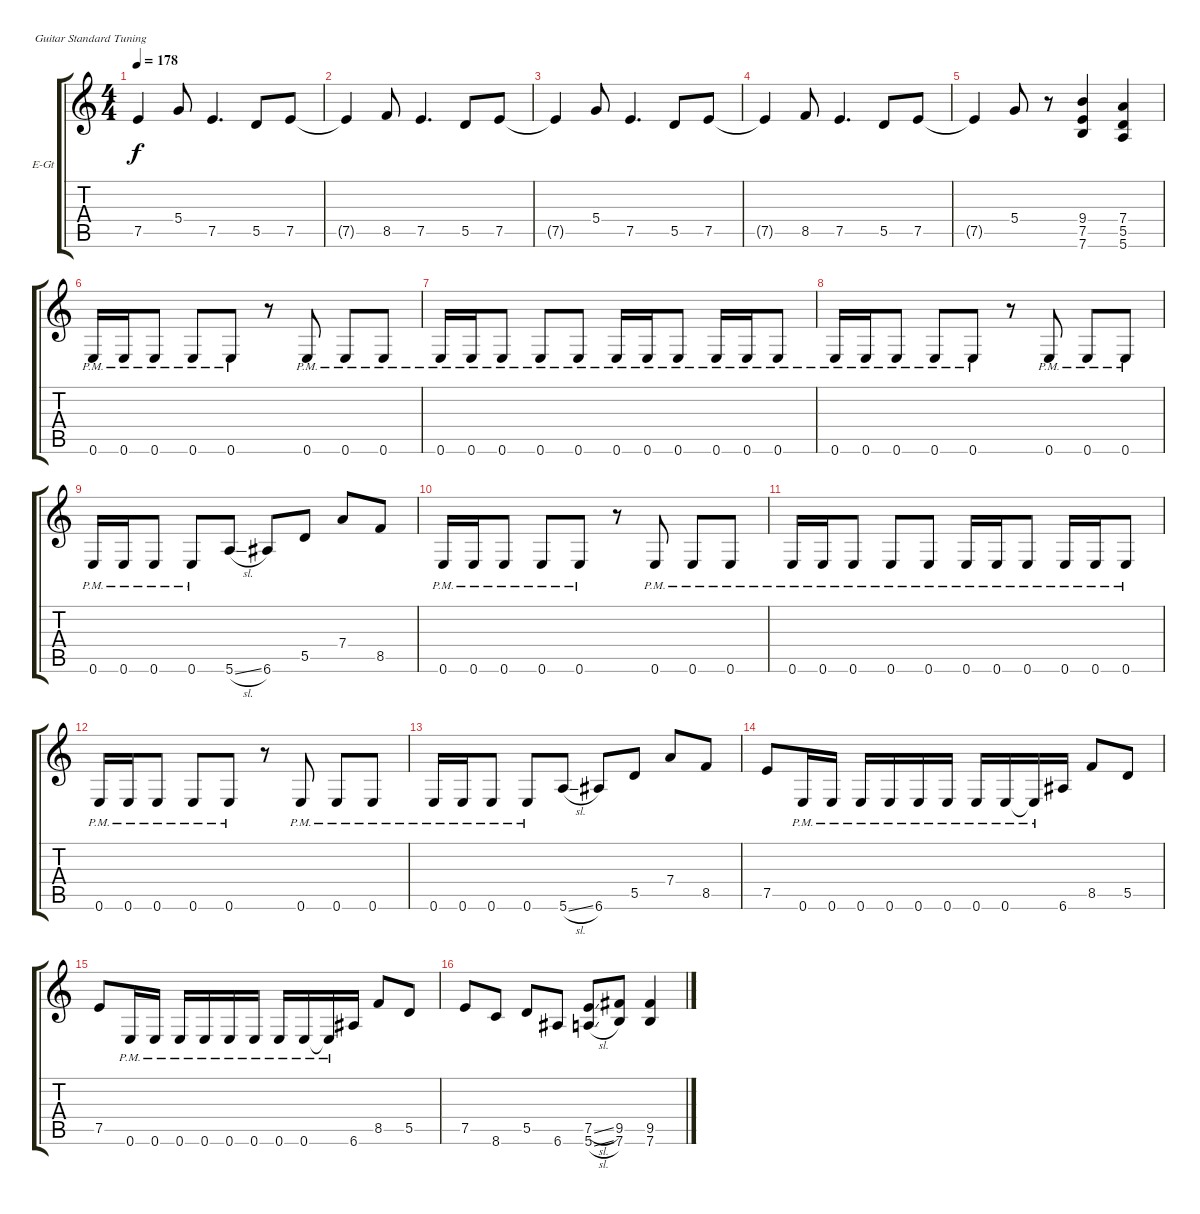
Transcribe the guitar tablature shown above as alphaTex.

\bracketExtendMode groupsimilarinstruments
\firstSystemTrackNameOrientation horizontal
\otherSystemsTrackNameOrientation horizontal
\track ("James Hetfield" "E-Gt") {instrument distortionguitar}
\staff {score tabs}
\tuning (E4 B3 G3 D3 A2 E2)
\ts (4 4)
\tempo 178
\clef g2
\ks c
7.5{t}.4{dy f} 5.4.8 7.5.4{d} 5.5.8 7.5.8 |
7.5{t}.4 8.5.8 7.5.4{d} 5.5.8 7.5.8 |
7.5{t}.4 5.4.8 7.5.4{d} 5.5.8 7.5.8 |
7.5{t}.4 8.5.8 7.5.4{d} 5.5.8 7.5.8 |
7.5{t}.4 5.4.8 r.8 (9.4 7.5 7.6).4 (7.4 5.5 5.6).4 |
0.6{pm}.16 0.6{pm}.16 0.6{pm}.8 0.6{pm}.8 0.6{pm}.8 r.8 0.6{pm}.8 0.6{pm}.8 0.6{pm}.8 |
0.6{pm}.16 0.6{pm}.16 0.6{pm}.8 0.6{pm}.8 0.6{pm}.8 0.6{pm}.16 0.6{pm}.16 0.6{pm}.8 0.6{pm}.16 0.6{pm}.16 0.6{pm}.8 |
0.6{pm}.16 0.6{pm}.16 0.6{pm}.8 0.6{pm}.8 0.6{pm}.8 r.8 0.6{pm}.8 0.6{pm}.8 0.6{pm}.8 |
0.6{pm}.16 0.6{pm}.16 0.6{pm}.8 0.6{pm}.8 5.6{sl}.8 6.6.8 5.5.8 7.4.8 8.5.8 |
0.6{pm}.16 0.6{pm}.16 0.6{pm}.8 0.6{pm}.8 0.6{pm}.8 r.8 0.6{pm}.8 0.6{pm}.8 0.6{pm}.8 |
0.6{pm}.16 0.6{pm}.16 0.6{pm}.8 0.6{pm}.8 0.6{pm}.8 0.6{pm}.16 0.6{pm}.16 0.6{pm}.8 0.6{pm}.16 0.6{pm}.16 0.6{pm}.8 |
0.6{pm}.16 0.6{pm}.16 0.6{pm}.8 0.6{pm}.8 0.6{pm}.8 r.8 0.6{pm}.8 0.6{pm}.8 0.6{pm}.8 |
0.6{pm}.16 0.6{pm}.16 0.6{pm}.8 0.6{pm}.8 5.6{sl}.8 6.6.8 5.5.8 7.4.8 8.5.8 |
7.5.8 0.6{pm}.16 0.6{pm}.16 0.6{pm}.16 0.6{pm}.16 0.6{pm}.16 0.6{pm}.16 0.6{pm}.16 0.6{pm}.16 0.6{pm t}.16 6.6.16 8.5.8 5.5.8 |
7.5.8 0.6{pm}.16 0.6{pm}.16 0.6{pm}.16 0.6{pm}.16 0.6{pm}.16 0.6{pm}.16 0.6{pm}.16 0.6{pm}.16 0.6{pm t}.16 6.6.16 8.5.8 5.5.8 |
7.5.8 8.6.8 5.5.8 6.6.8 (7.5{sl} 5.6{sl}).8 (9.5 7.6).8 (9.5 7.6).4
